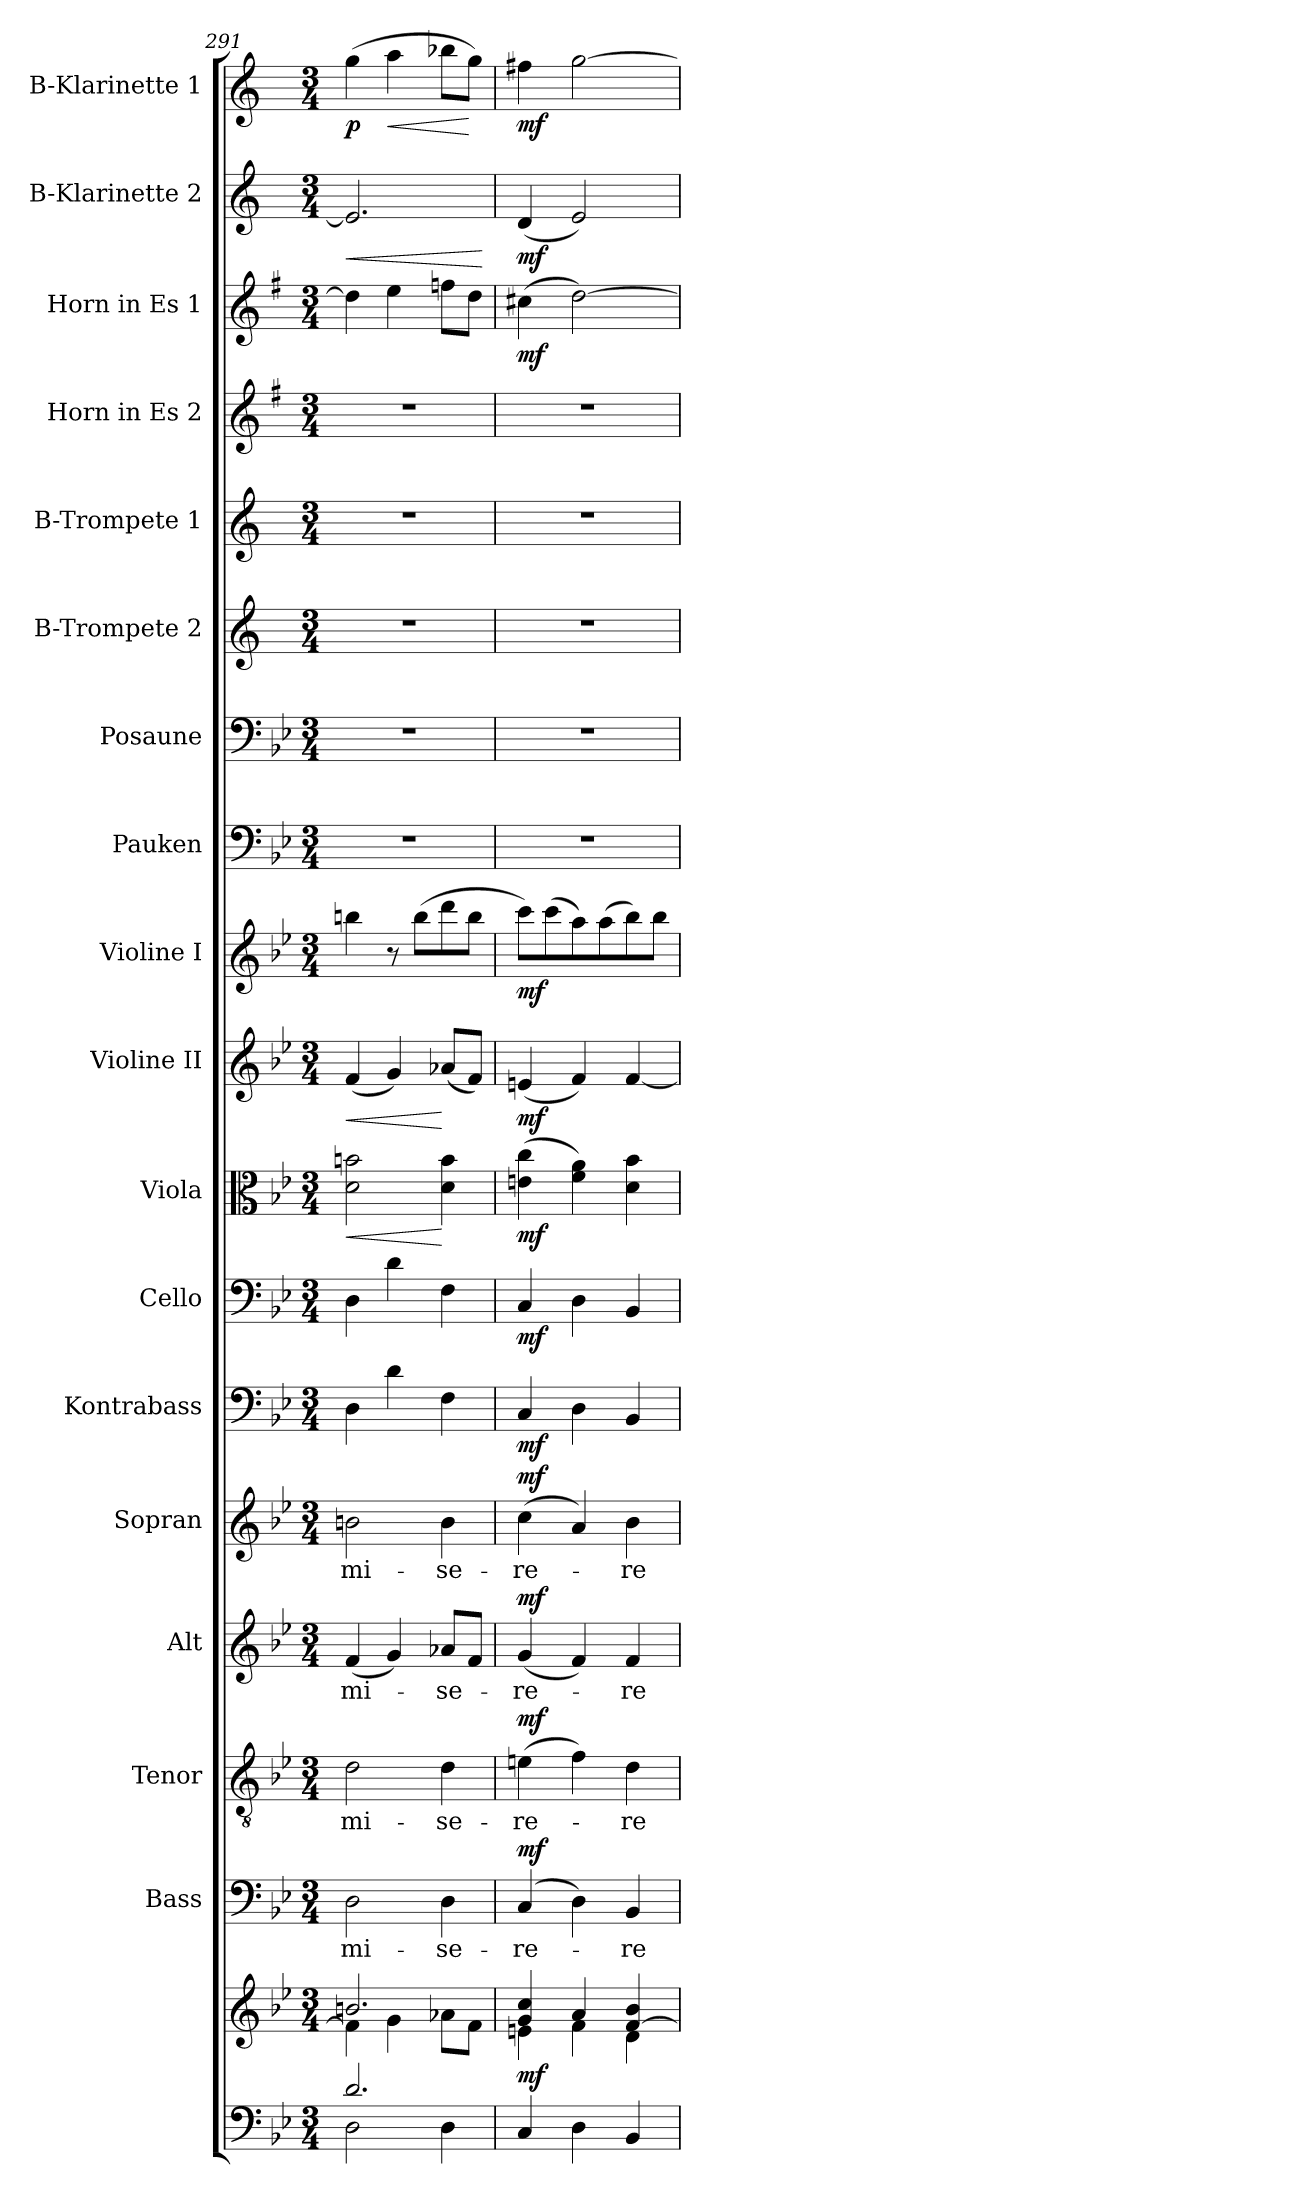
**kern	**kern	**dynam	**kern	**text	**dynam	**kern	**text	**dynam	**kern	**text	**dynam	**kern	**text	**dynam	**kern	**dynam	**kern	**dynam	**kern	**dynam	**kern	**dynam	**kern	**dynam	**kern	**kern	**kern	**kern	**kern	**kern	**dynam	**kern	**dynam	**kern	**dynam
*part18	*part18	*part18	*part17	*part17	*part17	*part16	*part16	*part16	*part15	*part15	*part15	*part14	*part14	*part14	*part13	*part13	*part12	*part12	*part11	*part11	*part10	*part10	*part9	*part9	*part8	*part7	*part6	*part5	*part4	*part3	*part3	*part2	*part2	*part1	*part1
*staff19	*staff18	*staff18/19	*staff17	*staff17	*staff17	*staff16	*staff16	*staff16	*staff15	*staff15	*staff15	*staff14	*staff14	*staff14	*staff13	*staff13	*staff12	*staff12	*staff11	*staff11	*staff10	*staff10	*staff9	*staff9	*staff8	*staff7	*staff6	*staff5	*staff4	*staff3	*staff3	*staff2	*staff2	*staff1	*staff1
*	*	*	*I"Bass	*	*	*I"Tenor	*	*	*I"Alt	*	*	*I"Sopran	*	*	*I"Kontrabass	*	*I"Cello	*	*I"Viola	*	*I"Violine II	*	*I"Violine I	*	*I"Pauken	*I"Posaune	*I"B-Trompete 2	*I"B-Trompete 1	*I"Horn in Es 2	*I"Horn in Es 1	*	*I"B-Klarinette 2	*	*I"B-Klarinette 1	*
*	*	*	*I'B.	*	*	*I'T.	*	*	*I'A.	*	*	*I'S.	*	*	*I'Kb.	*	*	*	*I'Vla.	*	*I'Vl. II	*	*I'Vl. I	*	*I'Pk.	*I'Pos.	*I'B Trp. 2	*I'B Trp. 1	*	*	*	*I'B Kl. 2	*	*I'B Kl. 1	*
*clefF4	*clefG2	*	*clefF4	*	*	*clefGv2	*	*	*clefG2	*	*	*clefG2	*	*	*clefF4	*	*clefF4	*	*clefC3	*	*clefG2	*	*clefG2	*	*clefF4	*clefF4	*clefG2	*clefG2	*clefG2	*clefG2	*	*clefG2	*	*clefG2	*
*	*	*	*	*	*	*	*	*	*	*	*	*	*	*	*ITrd7c12	*	*	*	*	*	*	*	*	*	*	*	*ITrd1c2	*ITrd1c2	*ITrd5c9	*ITrd5c9	*	*ITrd1c2	*	*ITrd1c2	*
*k[b-e-]	*k[b-e-]	*	*k[b-e-]	*	*	*k[b-e-]	*	*	*k[b-e-]	*	*	*k[b-e-]	*	*	*k[b-e-]	*	*k[b-e-]	*	*k[b-e-]	*	*k[b-e-]	*	*k[b-e-]	*	*k[b-e-]	*k[b-e-]	*k[b-e-]	*k[b-e-]	*k[b-e-]	*k[b-e-]	*	*k[b-e-]	*	*k[b-e-]	*
*B-:	*B-:	*	*B-:	*	*	*B-:	*	*	*B-:	*	*	*B-:	*	*	*B-:	*	*B-:	*	*B-:	*	*B-:	*	*B-:	*	*B-:	*B-:	*B-:	*B-:	*B-:	*B-:	*	*B-:	*	*B-:	*
*M3/4	*M3/4	*	*M3/4	*	*	*M3/4	*	*	*M3/4	*	*	*M3/4	*	*	*M3/4	*	*M3/4	*	*M3/4	*	*M3/4	*	*M3/4	*	*M3/4	*M3/4	*M3/4	*M3/4	*M3/4	*M3/4	*	*M3/4	*	*M3/4	*
=291	=291	=291	=291	=291	=291	=291	=291	=291	=291	=291	=291	=291	=291	=291	=291	=291	=291	=291	=291	=291	=291	=291	=291	=291	=291	=291	=291	=291	=291	=291	=291	=291	=291	=291	=291
*^	*^	*	*	*	*	*	*	*	*	*	*	*	*	*	*	*	*	*	*	*	*	*	*	*	*	*	*	*	*	*	*	*	*	*	*
!	!	!	!	!	!	!LO:LY:b	!	!	!LO:LY:b	!	!	!LO:LY:b	!	!	!LO:LY:b	!	!	!	!	!	!	!LO:HP:b	!	!LO:HP:b	!	!	!	!	!	!	!	!	!	!	!LO:HP:b	!	!LO:DY:b
2.d/	2D\	2.bn/	4f\]	.	2D\	mi-	.	2d\	mi-	.	(<4f/	mi-	.	2bn\	mi-	.	4DD\	.	4D\	.	2d\ 2bn\	<	(<4f/	<	4bbn\	.	2.r	2.r	2.r	2.r	2.r	4f\]	.	2.d/]	<	(>4ff\	p
!	!	!	!	!	!	!	!	!	!	!	!	!	!	!	!	!	!	!	!	!	!	!	!	!	!	!	!	!	!	!	!	!	!	!	!	!	!LO:HP:b
.	.	.	4g\	.	.	.	.	.	.	.	4g/)	.	.	.	.	.	4D\	.	4d\	.	.	.	4g/)	.	8r	.	.	.	.	.	.	4g\	.	.	.	4gg\	<
.	.	.	.	.	.	.	.	.	.	.	.	.	.	.	.	.	.	.	.	.	.	.	.	.	(>8bb\L	.	.	.	.	.	.	.	.	.	.	.	.
!	!	!	!	!	!	!LO:LY:b	!	!	!LO:LY:b	!	!	!LO:LY:b	!	!	!LO:LY:b	!	!	!	!	!	!	!	!	!	!	!	!	!	!	!	!	!	!	!	!	!	!
.	4D\	.	8a-X\L	.	4D\	-se-	.	4d\	-se-	.	8a-X/L	-se-	.	4b\	-se-	.	4FF\	.	4F\	.	4d\ 4b\	[	(<8a-X/L	[	8ddd\	.	.	.	.	.	.	8a-X\L	.	.	.	8aa-X\L	.
.	.	.	8f\J	.	.	.	.	.	.	.	8f/J	.	.	.	.	.	.	.	.	.	.	.	8f/J)	.	8bb\J	.	.	.	.	.	.	8f\J	.	.	.	8ff\J)	[
*v	*v	*	*	*	*	*	*	*	*	*	*	*	*	*	*	*	*	*	*	*	*	*	*	*	*	*	*	*	*	*	*	*	*	*	*	*	*
*	*v	*v	*	*	*	*	*	*	*	*	*	*	*	*	*	*	*	*	*	*	*	*	*	*	*	*	*	*	*	*	*	*	*	*	*	*
.	.	.	.	.	.	.	.	.	.	.	.	.	.	.	.	.	.	.	.	.	.	.	.	.	.	.	.	.	.	.	.	.	[	.	.
=292	=292	=292	=292	=292	=292	=292	=292	=292	=292	=292	=292	=292	=292	=292	=292	=292	=292	=292	=292	=292	=292	=292	=292	=292	=292	=292	=292	=292	=292	=292	=292	=292	=292	=292	=292
*	*^	*	*	*	*	*	*	*	*	*	*	*	*	*	*	*	*	*	*	*	*	*	*	*	*	*	*	*	*	*	*	*	*	*	*
!	!	!	!LO:DY:b	!	!LO:LY:b	!LO:DY:a	!	!LO:LY:b	!LO:DY:a	!	!LO:LY:b	!LO:DY:a	!	!LO:LY:b	!LO:DY:a	!	!LO:DY:b	!	!LO:DY:b	!	!LO:DY:b	!	!LO:DY:b	!	!LO:DY:b	!	!	!	!	!	!	!LO:DY:b	!	!LO:DY:b	!	!LO:DY:b
4C/	4g/ 4cc/	4en\	mf	(4C/	-re-	mf	(>4en\	-re-	mf	(<4g/	-re-	mf	(>4cc\	-re-	mf	4CC/	mf	4C/	mf	(>4en\ 4cc\	mf	(<4en/	mf	8ccc\L)	mf	2.r	2.r	2.r	2.r	2.r	(>4en\	mf	(<4c/	mf	4een\	mf
.	.	.	.	.	.	.	.	.	.	.	.	.	.	.	.	.	.	.	.	.	.	.	.	(>8ccc\	.	.	.	.	.	.	.	.	.	.	.	.
4D\	4a/	4f\	.	4D\)	.	.	4f\)	.	.	4f/)	.	.	4a/)	.	.	4DD\	.	4D\	.	4f\ 4a\)	.	4f/)	.	8aa\)	.	.	.	.	.	.	[2f\)	.	2d/)	.	[2ff\	.
.	.	.	.	.	.	.	.	.	.	.	.	.	.	.	.	.	.	.	.	.	.	.	.	(>8aa\	.	.	.	.	.	.	.	.	.	.	.	.
!	!	!	!	!	!LO:LY:b	!	!	!LO:LY:b	!	!	!LO:LY:b	!	!	!LO:LY:b	!	!	!	!	!	!	!	!	!	!	!	!	!	!	!	!	!	!	!	!	!	!
4BB-/	[>4f/ 4b-/	4d\	.	4BB-/	-re	.	4d\	-re	.	4f/	-re	.	4b-\	-re	.	4BBB-/	.	4BB-/	.	4d\ 4b-\	.	[4f/	.	8bb-\)	.	.	.	.	.	.	.	.	.	.	.	.
.	.	.	.	.	.	.	.	.	.	.	.	.	.	.	.	.	.	.	.	.	.	.	.	8bb-\J	.	.	.	.	.	.	.	.	.	.	.	.
*	*v	*v	*	*	*	*	*	*	*	*	*	*	*	*	*	*	*	*	*	*	*	*	*	*	*	*	*	*	*	*	*	*	*	*	*	*
=	=	=	=	=	=	=	=	=	=	=	=	=	=	=	=	=	=	=	=	=	=	=	=	=	=	=	=	=	=	=	=	=	=	=	=
*-	*-	*-	*-	*-	*-	*-	*-	*-	*-	*-	*-	*-	*-	*-	*-	*-	*-	*-	*-	*-	*-	*-	*-	*-	*-	*-	*-	*-	*-	*-	*-	*-	*-	*-	*-
